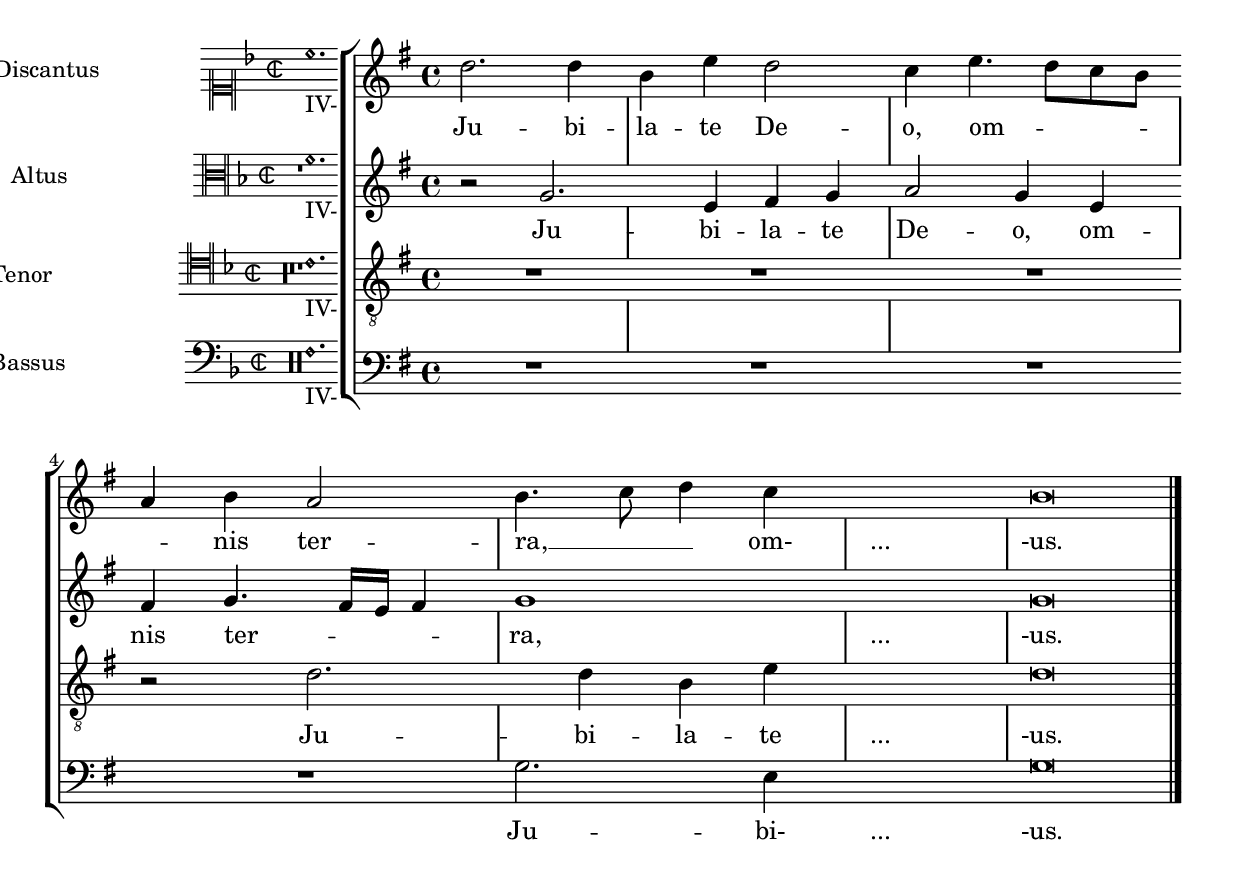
%% Do not edit this file; it is auto-generated from LSR http://lsr.dsi.unimi.it
%% This file is in the public domain.
\version "2.11.35"

\header {
  lsrtags = "ancient-notation, tweaks-and-overrides"
 texidoc = "
As a workaround to get real incipits which are independent from the
main score these are included as a markup into the field normally used
for the instrument name. As for now lyrics can only be added as a
direct markup. It doesn't unfortunately conform with the spacing of the
main lyrics.
" }
% begin verbatim
global = {
  \set Score.skipBars = ##t
  \key g \major
  \time 4/4
  
  %make the staff lines invisible on staves
  \override Staff.BarLine #'transparent = ##t
  \skip 1*8 % the actual music

  % let finis bar go through all staves
  \override Staff.BarLine #'transparent = ##f

  % finis bar
  \bar "|."
}

  
discantusNotes = {
  \transpose c' c'' {
    \clef "treble"
    d'2. d'4 |
    b e' d'2 |
    c'4 e'4.( d'8 c' b |
    a4) b a2 |
    b4.( c'8 d'4) c'4 |
    \once \override NoteHead #'transparent = ##t c'1 |
    b\breve |
  }
}

discantusLyrics = \lyricmode {
  Ju -- bi -- |
  la -- te De -- |
  o, om --
  nis ter -- |
  ra, __ om- |
  "..." |
  -us. |
}

altusNotes = {
  \transpose c' c'' {
    \clef "treble"
    r2 g2. e4 fis g | % two bars
    a2 g4 e |
    fis g4.( fis16 e fis4) |
    g1 |
    \once \override NoteHead #'transparent = ##t g1 |
    g\breve |
  }
}

altusLyrics = \lyricmode {
  Ju -- bi -- la -- te | % two bars
  De -- o, om -- |
  nis ter -- ra, |
  "..." |
  -us. |
}

tenorNotes = {
  \transpose c' c' {
    \clef "treble_8"
    R1 |
    R1 |
    R1 |
    r2 d'2. d'4 b e' | % two bars
    \once \override NoteHead #'transparent = ##t e'1 |
    d'\breve |
  }
}

tenorLyrics = \lyricmode {
  Ju -- bi -- la -- te | % two bars
  "..." |
  -us. 
}

bassusNotes = {
  \transpose c' c' {
    \clef "bass"
    R1 |
    R1 |
    R1 |
    R1 |
    g2. e4 |
    \once \override NoteHead #'transparent = ##t e1 |
    g\breve |
  }
}

bassusLyrics = \lyricmode {
  Ju -- bi- |
  "..." |
  -us. 
}

incipitDiscantus = \markup{
	\score{
		{
		\set Staff.instrumentName="Discantus "
		\override NoteHead   #'style = #'neomensural
		\override Rest #'style = #'neomensural
		\override Staff.TimeSignature #'style = #'neomensural
		\cadenzaOn 
		\clef "neomensural-c1"
		\key f \major
		\time 2/2
	  	c''1._"IV-" s2  %two bars
	  	\skip 1*8 % eight bars
    	}
	\layout {
		\context {\Voice
			\remove Ligature_bracket_engraver
			\consists Mensural_ligature_engraver
		}
		line-width=4.5\cm 
	}
	}
}

incipitAltus = \markup{
	\score{
		{ 
		\set Staff.instrumentName="Altus "
		\override NoteHead   #'style = #'neomensural
		\override Rest #'style = #'neomensural
		\override Staff.TimeSignature #'style = #'neomensural
		\cadenzaOn 
		\clef "neomensural-c3"
		\key f \major
		\time 2/2
	  	r1        % one bar
        f'1._"IV-" s2   % two bars
        \skip 1*7 % seven bars
		}
	\layout {
		\context {\Voice
			\remove Ligature_bracket_engraver
			\consists Mensural_ligature_engraver
		}
		line-width=4.5\cm 
	}
	}
}

incipitTenor = \markup{
    \score{ {
    \set Staff.instrumentName = "Tenor  "
    \override NoteHead   #'style = #'neomensural
	\override Rest #'style = #'neomensural
	\override Staff.TimeSignature #'style = #'neomensural
	\cadenzaOn 
	\clef "neomensural-c4"
	\key f \major
	\time 2/2
    r\longa   % four bars
    r\breve   % two bars
    r1        % one bar
    c'1._"IV-" s2   % two bars
    \skip 1   % one bar
    }
    \layout {
		\context {\Voice
			\remove Ligature_bracket_engraver
			\consists Mensural_ligature_engraver
		}
		line-width=4.5\cm 
}
}
}

incipitBassus = \markup{
    \score{ {
    \set Staff.instrumentName = "Bassus  "
    \override NoteHead   #'style = #'neomensural
	\override Rest #'style = #'neomensural
	\override Staff.TimeSignature #'style = #'neomensural
	\cadenzaOn 
	\clef "bass"
	\key f \major
	\time 2/2
    % incipit
    r\maxima  % eight bars
    f1._"IV-" s2    % two bars
    }
    \layout {
		\context {\Voice
			\remove Ligature_bracket_engraver
			\consists Mensural_ligature_engraver
		}
		line-width=4.5\cm 
            }
     }
}

%StaffGroup is used instead of ChoirStaff to get bar lines between systems
\score {
  <<
  \new StaffGroup = choirStaff <<
    \new Voice =
      "discantusNotes" << \global 
      \set Staff.instrumentName=\incipitDiscantus   
      \discantusNotes >>
    \new Lyrics =
      "discantusLyrics" \lyricsto discantusNotes { \discantusLyrics }
      
    \new Voice =
      "altusNotes" << \global 
      \set Staff.instrumentName=\incipitAltus 
      \altusNotes >>
    \new Lyrics =
      "altusLyrics" \lyricsto altusNotes { \altusLyrics }
     
    \new Voice =
      "tenorNotes" << \global 
      \set Staff.instrumentName=\incipitTenor 
      \tenorNotes >>
    \new Lyrics =
      "tenorLyrics" \lyricsto tenorNotes { \tenorLyrics }
     
    \new Voice =
      "bassusNotes" << \global 
      \set Staff.instrumentName=\incipitBassus
      \bassusNotes >>
      >>
    \new Lyrics =
      "bassusLyrics" \lyricsto bassusNotes { \bassusLyrics } 
    %Keep the bass lyrics outside of the staff group to avoid bar lines
    %between the lyrics.
  >>
  
  \layout {
    \context {
      \Score

      % no bars in staves
      \override BarLine #'transparent = ##t
    }
    % the next three instructions keep the lyrics between the barlines
	\context { \Lyrics 
	   \consists "Bar_engraver" 
	   \override BarLine #'transparent = ##t } 
	\context { \StaffGroup \consists "Separating_line_group_engraver" }
    \context {
      \Voice

      % no slurs
      \override Slur #'transparent = ##t

      % Comment in the below "\remove" command to allow line
      % breaking also at those barlines where a note overlaps
      % into the next bar.  The command is commented out in this
      % short example score, but especially for large scores, you
      % will typically yield better line breaking and thus improve
      % overall spacing if you comment in the following command.
      %\remove "Forbid_line_break_engraver"
    }
    	indent=5\cm
  }
}
